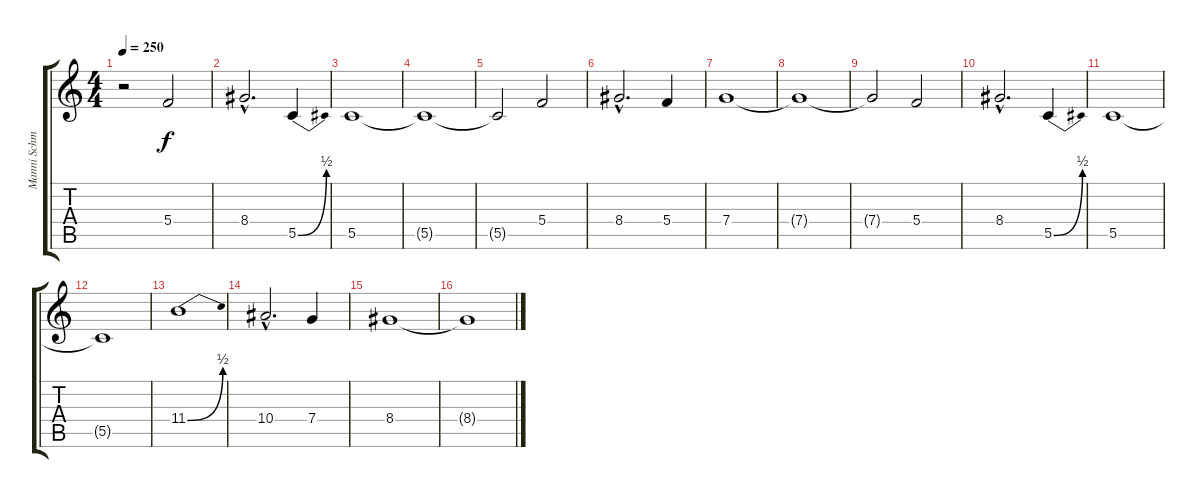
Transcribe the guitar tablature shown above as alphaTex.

\track ("Manni Schmidt (Solista 2)" "Manni Schm") {instrument distortionguitar}
\staff {score tabs}
\tuning (D4 A3 F3 C3 G2 D2) {hide}
\ts (4 4)
\tempo 250
\clef g2
\ks c
r.2{dy f instrument distortionguitar} 5.4.2 |
8.4{hac}.2{d} 5.5{be (bend 0 0 60 2)}.4 |
5.5.1 |
5.5{t}.1 |
5.5{t}.2 5.4.2 |
8.4{hac}.2{d} 5.4.4 |
7.4.1 |
7.4{t}.1 |
7.4{t}.2 5.4.2 |
8.4{hac}.2{d} 5.5{be (bend 0 0 60 2)}.4 |
5.5.1 |
5.5{t}.1 |
11.4{be (bend 0 0 60 2)}.1 |
10.4{hac}.2{d} 7.4.4 |
8.4.1 |
8.4{t}.1
